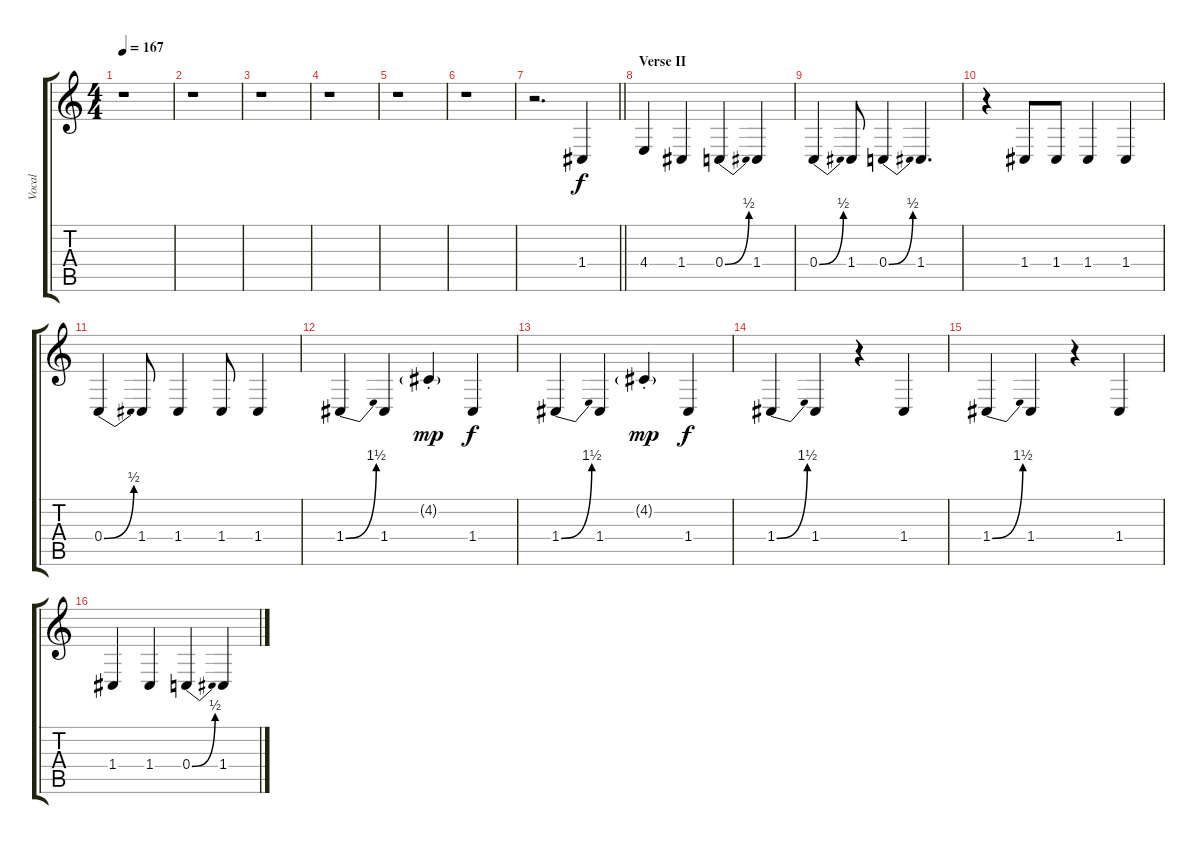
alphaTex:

\track ("Vocal" "Vocal") {instrument trumpet}
\staff {score tabs}
\tuning (D4 A3 F3 C3 G2 C2) {hide}
\ts (4 4)
\tempo 167
\clef g2
\ks c
r.1{dy f} |
r.1 |
r.1 |
r.1 |
r.1 |
r.1 |
\barLineRight lightlight
r.2{d} 1.4.4 |
\section ("" "Verse II")
4.4.4 1.4.4 0.4{be (bend 0 0 60 2)}.4 1.4.4 |
0.4{be (bend 0 0 60 2)}.4 1.4.8 0.4{be (bend 0 0 60 2)}.4 1.4.4{d} |
r.4 1.4.8 1.4.8 1.4.4 1.4.4 |
0.4{be (bend 0 0 60 2)}.4 1.4.8 1.4.4 1.4.8 1.4.4 |
1.4{be (bend 0 0 60 6)}.4 1.4.4 4.2{g st}.4{dy mp} 1.4.4{dy f} |
1.4{be (bend 0 0 60 6)}.4 1.4.4 4.2{g st}.4{dy mp} 1.4.4{dy f} |
1.4{be (bend 0 0 60 6)}.4 1.4.4 r.4 1.4.4 |
1.4{be (bend 0 0 60 6)}.4 1.4.4 r.4 1.4.4 |
1.4.4 1.4.4 0.4{be (bend 0 0 60 2)}.4 1.4.4
